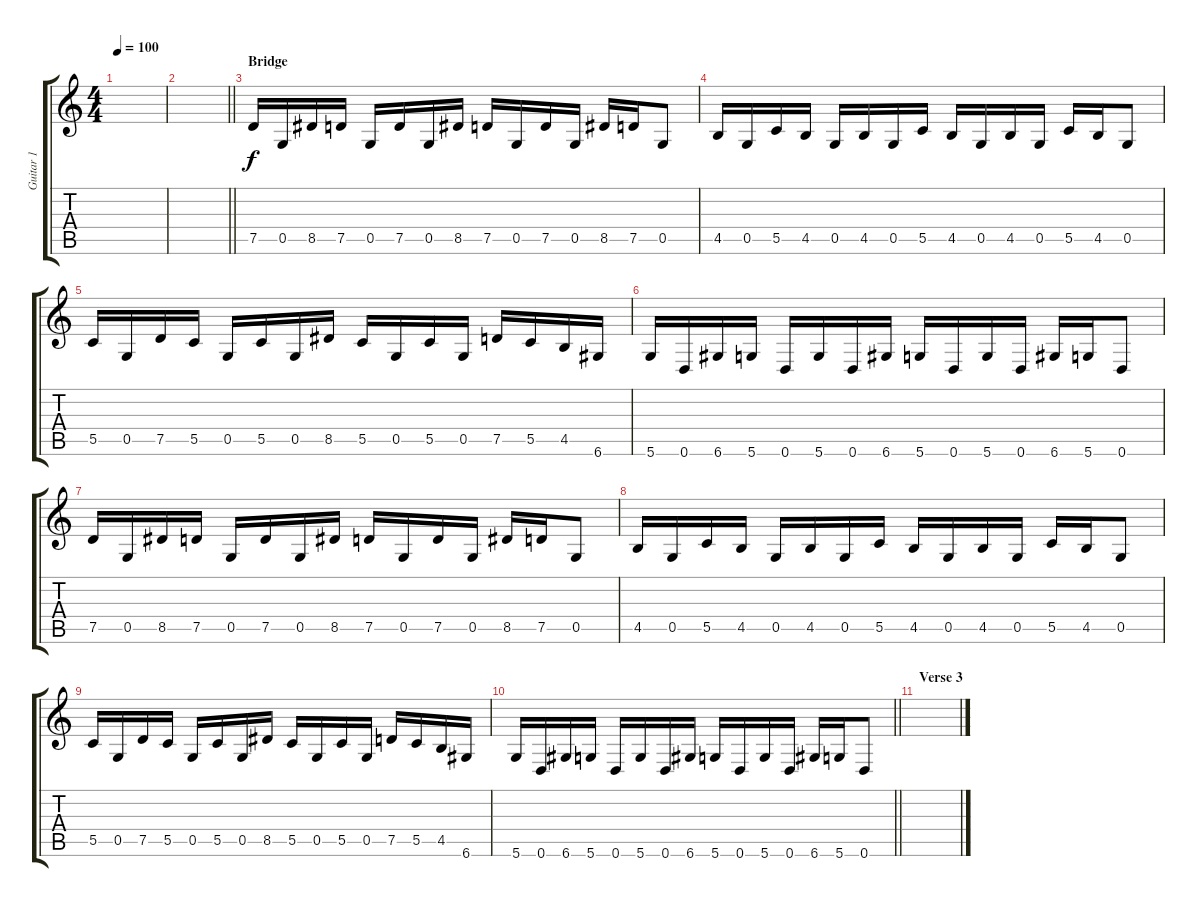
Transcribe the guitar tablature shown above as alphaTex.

\track ("Guitar 1" "Guitar 1") {instrument distortionguitar}
\staff {score tabs}
\tuning (D4 A3 F3 C3 G2 D2) {hide}
\ts (4 4)
\tempo 100
\clef g2
\ks c
|
\barLineRight lightlight
|
\section ("" "Bridge")
7.5.16{volume 16} 0.5.16 8.5.16 7.5.16 0.5.16 7.5.16 0.5.16 8.5.16 7.5.16 0.5.16 7.5.16 0.5.16 8.5.16 7.5.16 0.5.8 |
4.5.16 0.5.16 5.5.16 4.5.16 0.5.16 4.5.16 0.5.16 5.5.16 4.5.16 0.5.16 4.5.16 0.5.16 5.5.16 4.5.16 0.5.8 |
5.5.16 0.5.16 7.5.16 5.5.16 0.5.16 5.5.16 0.5.16 8.5.16 5.5.16 0.5.16 5.5.16 0.5.16 7.5.16 5.5.16 4.5.16 6.6.16 |
5.6.16 0.6.16 6.6.16 5.6.16 0.6.16 5.6.16 0.6.16 6.6.16 5.6.16 0.6.16 5.6.16 0.6.16 6.6.16 5.6.16 0.6.8 |
7.5.16 0.5.16 8.5.16 7.5.16 0.5.16 7.5.16 0.5.16 8.5.16 7.5.16 0.5.16 7.5.16 0.5.16 8.5.16 7.5.16 0.5.8 |
4.5.16 0.5.16 5.5.16 4.5.16 0.5.16 4.5.16 0.5.16 5.5.16 4.5.16 0.5.16 4.5.16 0.5.16 5.5.16 4.5.16 0.5.8 |
5.5.16 0.5.16 7.5.16 5.5.16 0.5.16 5.5.16 0.5.16 8.5.16 5.5.16 0.5.16 5.5.16 0.5.16 7.5.16 5.5.16 4.5.16 6.6.16 |
\barLineRight lightlight
5.6.16 0.6.16 6.6.16 5.6.16 0.6.16 5.6.16 0.6.16 6.6.16 5.6.16 0.6.16 5.6.16 0.6.16 6.6.16 5.6.16 0.6.8 |
\section ("" "Verse 3")
